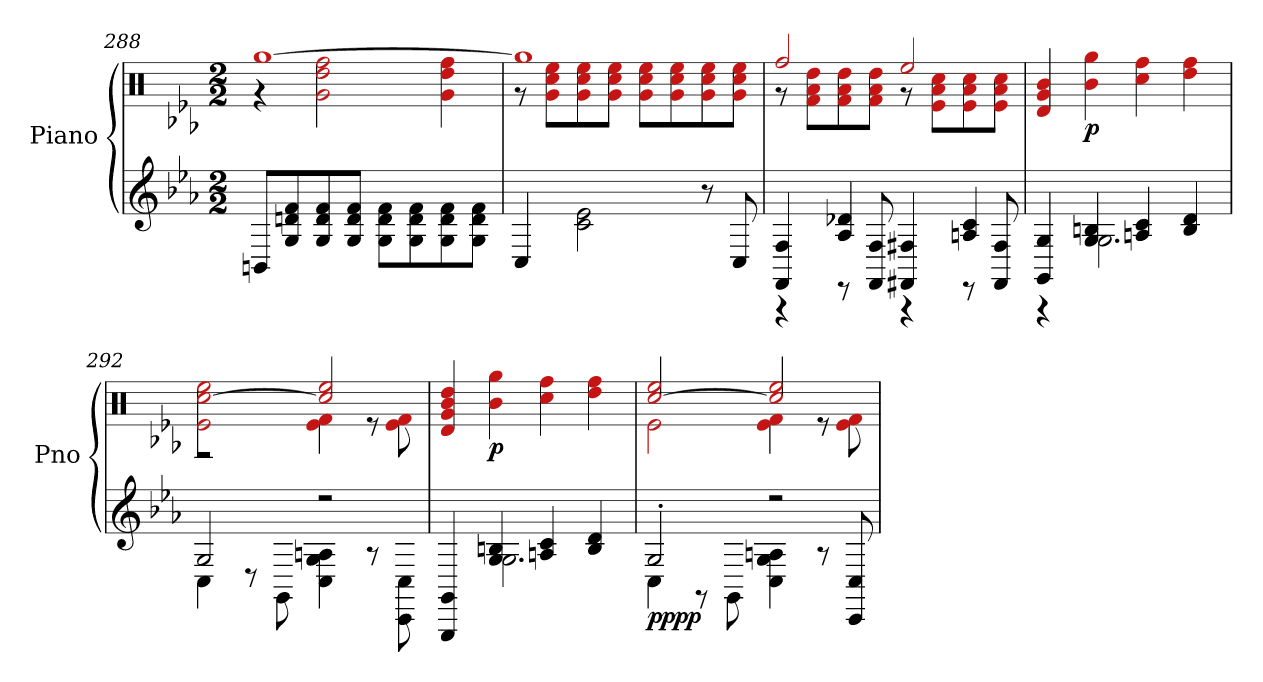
**kern	**kern	**dynam
*part1	*part1	*part1
*staff2	*staff1	*staff1/2
*I"Piano	*	*
*I'Pno	*	*
*clefG2	*clefX	*
*k[b-e-a-]	*k[b-e-a-]	*
*M2/2	*M2/2	*
=288	=288	=288
*	*^	*
8BBn/L	[1ggn	4r	.
8G/ 8dn/ 8f/	.	.	.
8G/ 8d/ 8f/	.	2g\ 2dd\ 2ff\	.
8G/ 8d/ 8f/J	.	.	.
8G\ 8d\ 8f\L	.	.	.
8G\ 8d\ 8f\	.	.	.
8G\ 8d\ 8f\	.	4g\ 4dd\ 4ff\	.
8G\ 8d\ 8f\J	.	.	.
=289	=289	=289	=289
4C/	1gg]	8r	.
.	.	8g\ 8cc\ 8ee-\L	.
2c\ 2e-\	.	8g\ 8cc\ 8ee-\	.
.	.	8g\ 8cc\ 8ee-\J	.
.	.	8g\ 8cc\ 8ee-\L	.
.	.	8g\ 8cc\ 8ee-\	.
8r	.	8g\ 8cc\ 8ee-\	.
8C/	.	8g\ 8cc\ 8ee-\J	.
!!LO:LB:g=z	!!
=290	=290	=290	=290
*^	*	*	*
4FF/ 4F/	4r	2ff/	8r	.
.	.	.	8f\ 8a-\ 8dd-X\L	.
8rEE	4A-/ 4d-X/	.	8f\ 8a-\ 8dd-\	.
8FF/ 8F/	.	.	8f\ 8a-\ 8dd-\J	.
4FF#X/ 4F#X/	4r	2ee-/	8r	.
.	.	.	8e-\ 8an\ 8cc\L	.
8rEE	4An/ 4c/	.	8e-\ 8a\ 8cc\	.
8FF#/ 8F#/	.	.	8e-\ 8a\ 8cc\J	.
*	*	*v	*v	*
=291	=291	=291	=291
4GG/ 4G/	4r	4dn/ 4g/ 4bn/	.
!	!	!	!LO:DY:b
4G/ 4Bn/	2.G\	4b\ 4gg\	p
4An/ 4c/	.	4cc\ 4ff#X\	.
4B/ 4d/	.	4dd\ 4ffn\	.
=292	=292	=292	=292
*	*	*^	*
2G/	4C\	2en\ [2cc\ 2een\	2r	.
.	8r	.	.	.
.	8GG\	.	.	.
2r	4C\ 4G\ 4An\	2cc/] 2ee-X/	4e-X\ 4f#X\	.
.	8r	.	8r	.
.	8CC\ 8C\	.	8e-\ 8f#\	.
*	*	*v	*v	*
=293	=293	=293	=293
4GGG/ 4GG/	4ryy	4d/ 4g/ 4bn/ 4dd/	.
!	!	!	!LO:DY:b
4G/ 4Bn/	2.G\	4b\ 4gg\	p
4An/ 4c/	.	4cc\ 4ff#X\	.
4B/ 4d/	.	4dd\ 4ffn\	.
!!LO:LB:g=z
=294	=294	=294	=294
*	*	*^	*
!	!	!	!	!LO:DY:b=2
!	!	!	!	!LO:DY:n=1:b
2G'/	4C\	[2cc/ 2een/	2en\	pp pp
.	8rGG	.	.	.
.	8GG\	.	.	.
2r	4C\ 4G\ 4An\	2cc/] 2ee-X/	4e-X\ 4f#X\	.
.	8r	.	8r	.
.	8CC/ 8C/	.	8e-\ 8f#\	.
*v	*v	*	*	*
*	*v	*v	*
=	=	=
*-	*-	*-
